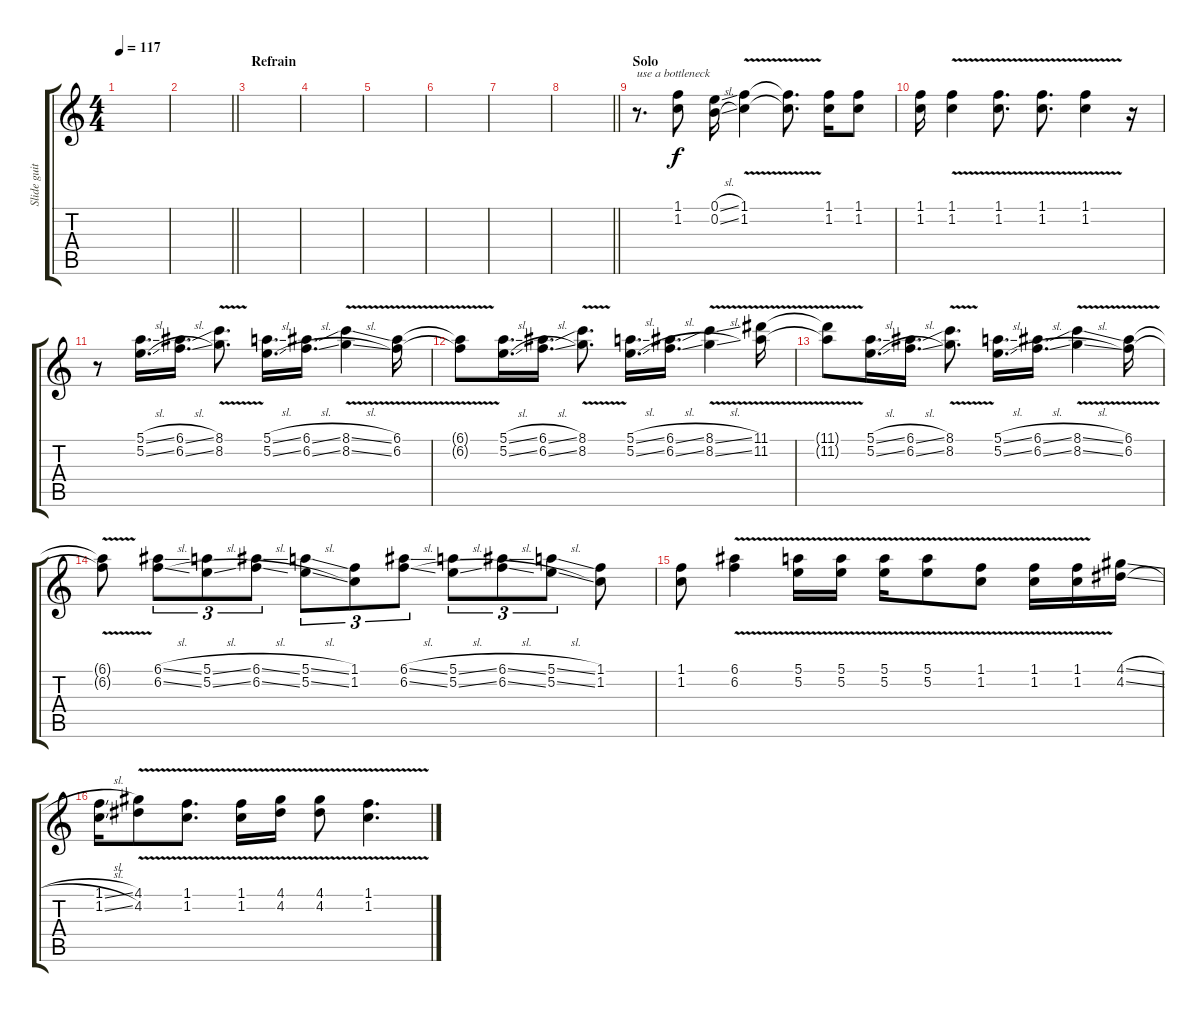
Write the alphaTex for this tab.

\track ("Slide guitar" "Slide guit") {instrument electricguitarclean}
\staff {score tabs}
\tuning (E4 B3 G3 D3 A2 E2) {hide}
\ts (4 4)
\tempo 117
\clef g2
\ks c
|
\barLineRight lightlight
|
\section ("" "Refrain")
|
|
|
|
|
\barLineRight lightlight
|
\section ("" "Solo")
r.8{d txt "use a bottleneck"} (1.1 1.2).8 (0.1{sl} 0.2{sl}).16 (1.1{v} 1.2).4 (1.1{t} 1.2{t}).8{d} (1.1 1.2).16 (1.1 1.2).8 |
(1.1 1.2).16 (1.1{v} 1.2).4 (1.1{v} 1.2).8{d} (1.1{v} 1.2).8{d} (1.1{v} 1.2).4 r.16 |
r.8 (5.1{sl} 5.2{sl}).16{d} (6.1{sl} 6.2{sl}).16{d} (8.1{v} 8.2).8{d} (5.1{sl} 5.2{sl}).16{d} (6.1{sl} 6.2{sl}).16{d} (8.1{v sl} 8.2{sl}).4 (6.1{v} 6.2).16 |
(6.1{t} 6.2{t}).8 (5.1{sl} 5.2{sl}).16{d} (6.1{sl} 6.2{sl}).16{d} (8.1{v} 8.2).8{d} (5.1{sl} 5.2{sl}).16{d} (6.1{sl} 6.2{sl}).16{d} (8.1{v sl} 8.2{sl}).4 (11.1{v} 11.2).16 |
(11.1{t} 11.2{t}).8 (5.1{sl} 5.2{sl}).16{d} (6.1{sl} 6.2{sl}).16{d} (8.1{v} 8.2).8{d} (5.1{sl} 5.2{sl}).16{d} (6.1{sl} 6.2{sl}).16{d} (8.1{v sl} 8.2{sl}).4 (6.1{v} 6.2).16 |
(6.1{t} 6.2{t}).8 (6.1{sl} 6.2{sl}).8{tu (3 2)} (5.1{sl} 5.2{sl}).8{tu (3 2)} (6.1{sl} 6.2{sl}).8{tu (3 2)} (5.1{sl} 5.2{sl}).8{tu (3 2)} (1.1 1.2).8{tu (3 2)} (6.1{sl} 6.2{sl}).8{tu (3 2)} (5.1{sl} 5.2{sl}).8{tu (3 2)} (6.1{sl} 6.2{sl}).8{tu (3 2)} (5.1{sl} 5.2{sl}).8{tu (3 2)} (1.1 1.2).8 |
(1.1 1.2).8 (6.1{v} 6.2).4 (5.1{v} 5.2).16 (5.1{v} 5.2).16 (5.1{v} 5.2).16 (5.1{v} 5.2).8 (1.1{v} 1.2).8 (1.1{v} 1.2).16 (1.1{v} 1.2).16 (4.1{sl} 4.2{sl}).16 |
(1.1{sl} 1.2{sl}).16 (4.1{v} 4.2).8 (1.1{v} 1.2).8{d} (1.1{v} 1.2).16 (4.1{v} 4.2).16 (4.1{v} 4.2).8 (1.1{v} 1.2).4{d}
